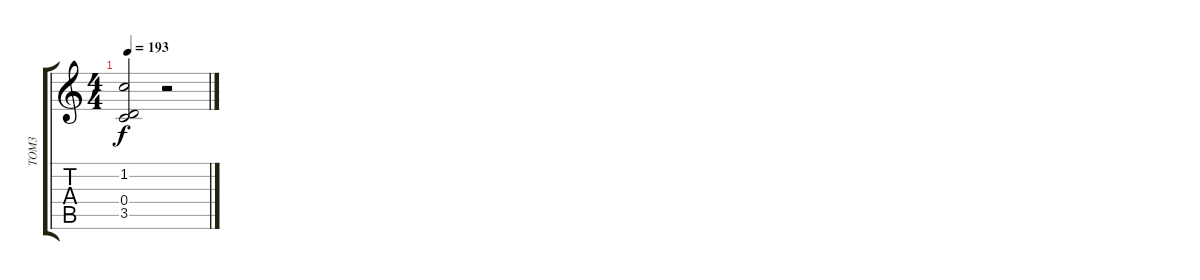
\track ("TOM3" "TOM3") {instrument distortionguitar}
\staff {score tabs}
\tuning (E4 B3 G3 D3 A2 E2) {hide}
\ts (4 4)
\tempo 193
\clef g2
\ks c
(1.2{t} 0.4{t} 3.5{t}).2{dy f} r.2
